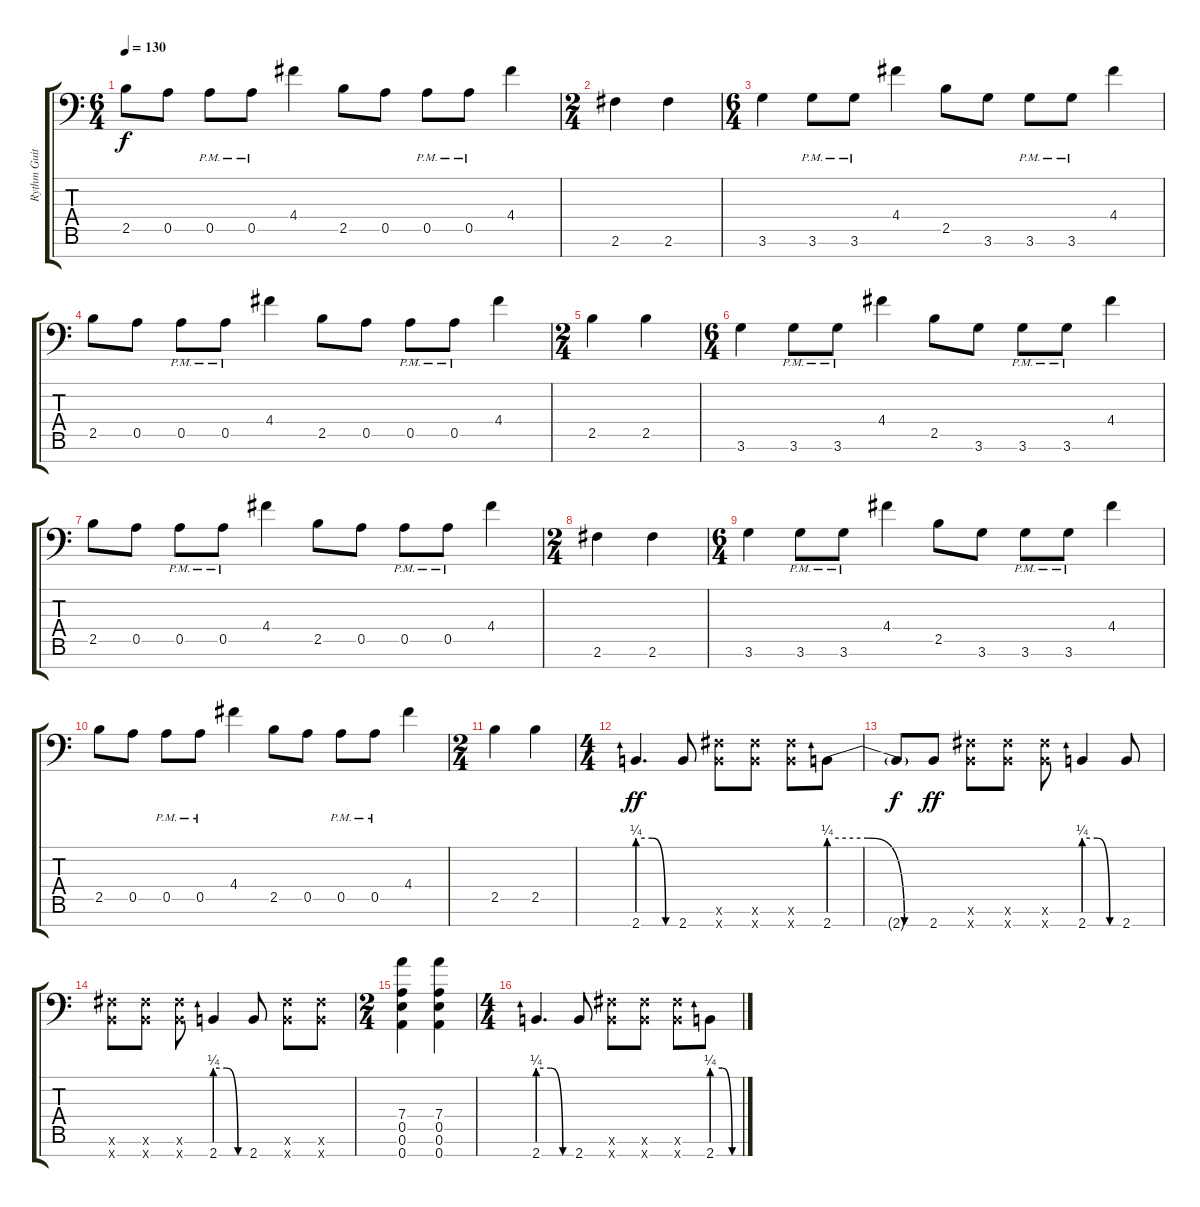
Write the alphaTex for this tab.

\track ("Rythm Guitar #1" "Rythm Guit") {instrument distortionguitar}
\staff {score tabs}
\tuning (D4 A3 E3 D3 A2 E2 A1) {hide}
\ts (6 4)
\tempo 130
\clef f4
\ks c
2.5.8{dy f} 0.5.8 0.5{pm}.8 0.5{pm}.8 4.4.4 2.5.8 0.5.8 0.5{pm}.8 0.5{pm}.8 4.4.4 |
\ts (2 4)
2.6.4 2.6.4 |
\ts (6 4)
3.6.4 3.6{pm}.8 3.6{pm}.8 4.4.4 2.5.8 3.6.8 3.6{pm}.8 3.6{pm}.8 4.4.4 |
2.5.8 0.5.8 0.5{pm}.8 0.5{pm}.8 4.4.4 2.5.8 0.5.8 0.5{pm}.8 0.5{pm}.8 4.4.4 |
\ts (2 4)
2.5.4 2.5.4 |
\ts (6 4)
3.6.4 3.6{pm}.8 3.6{pm}.8 4.4.4 2.5.8 3.6.8 3.6{pm}.8 3.6{pm}.8 4.4.4 |
2.5.8 0.5.8 0.5{pm}.8 0.5{pm}.8 4.4.4 2.5.8 0.5.8 0.5{pm}.8 0.5{pm}.8 4.4.4 |
\ts (2 4)
2.6.4 2.6.4 |
\ts (6 4)
3.6.4 3.6{pm}.8 3.6{pm}.8 4.4.4 2.5.8 3.6.8 3.6{pm}.8 3.6{pm}.8 4.4.4 |
2.5.8 0.5.8 0.5{pm}.8 0.5{pm}.8 4.4.4 2.5.8 0.5.8 0.5{pm}.8 0.5{pm}.8 4.4.4 |
\ts (2 4)
2.5.4 2.5.4 |
\ts (4 4)
2.7{be (custom 0 1 23 1 45 0 60 0)}.4{d dy ff} 2.7.8 (2.6{x} 2.7{x}).8 (2.6{x} 2.7{x}).8 (2.6{x} 2.7{x}).8 2.7{be (custom 0 1 23 1 45 0 60 0)}.8 |
2.7{t}.8{dy f} 2.7.8{dy ff} (2.6{x} 2.7{x}).8 (2.6{x} 2.7{x}).8 (2.6{x} 2.7{x}).8 2.7{be (custom 0 1 23 1 45 0 60 0)}.4 2.7.8 |
(2.6{x} 2.7{x}).8 (2.6{x} 2.7{x}).8 (2.6{x} 2.7{x}).8 2.7{be (custom 0 1 23 1 45 0 60 0)}.4 2.7.8 (2.6{x} 2.7{x}).8 (2.6{x} 2.7{x}).8 |
\ts (2 4)
(7.4 0.5 0.6 0.7).4 (7.4 0.5 0.6 0.7).4 |
\ts (4 4)
2.7{be (custom 0 1 23 1 45 0 60 0)}.4{d} 2.7.8 (2.6{x} 2.7{x}).8 (2.6{x} 2.7{x}).8 (2.6{x} 2.7{x}).8 2.7{be (custom 0 1 23 1 45 0 60 0)}.8
